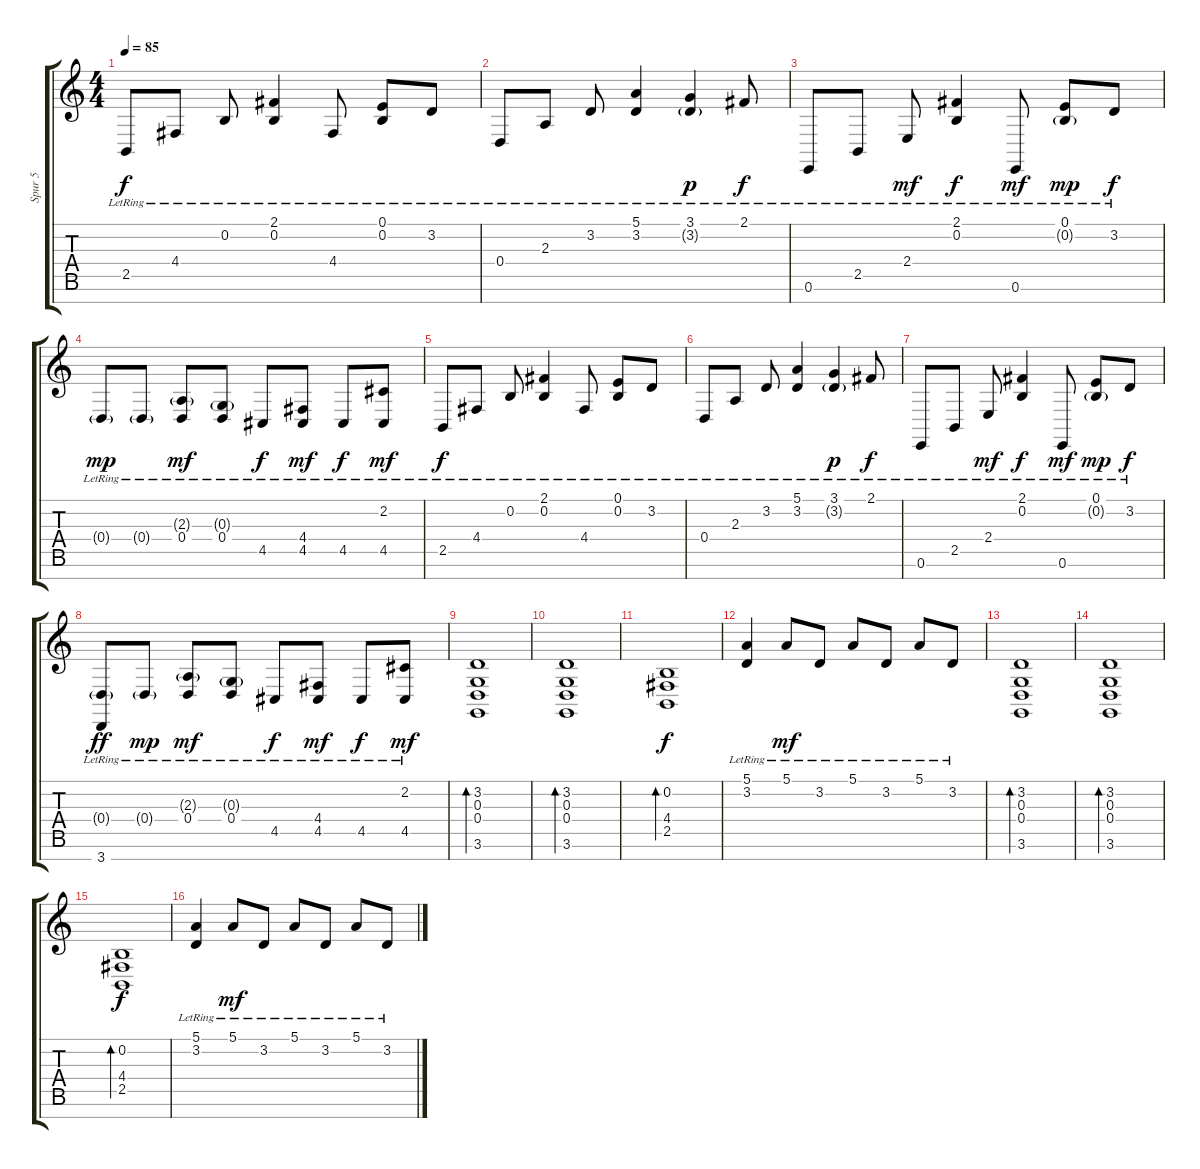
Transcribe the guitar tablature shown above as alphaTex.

\track ("Spur 5" "Spur 5") {instrument brightacousticpiano}
\staff {score tabs}
\tuning (E4 B3 G3 D3 A2 E2 B1) {hide}
\ts (4 4)
\tempo 85
\clef g2
\ks c
2.5{lr}.8{dy f} 4.4{lr}.8 0.2{lr}.8 (2.1{lr} 0.2{lr}).4 4.4{lr}.8 (0.1{lr} 0.2{lr}).8 3.2{lr}.8 |
0.4{lr}.8 2.3{lr}.8 3.2{lr}.8 (5.1{lr} 3.2{lr}).4 (3.1{lr} 3.2{g lr}).4{dy p} 2.1{lr}.8{dy f} |
0.6{lr}.8 2.5{lr}.8 2.4{lr}.8{dy mf} (2.1{lr} 0.2{lr}).4{dy f} 0.6{lr}.8{dy mf} (0.1{lr} 0.2{g lr}).8{dy mp} 3.2{lr}.8{dy f} |
0.4{g lr}.8{dy mp} 0.4{g lr}.8 (2.3{g lr} 0.4{lr}).8{dy mf} (0.3{g lr} 0.4{lr}).8 4.5{lr}.8{dy f} (4.4{lr} 4.5{lr}).8{dy mf} 4.5{lr}.8{dy f} (2.2{lr} 4.5{lr}).8{dy mf} |
2.5{lr}.8{dy f} 4.4{lr}.8 0.2{lr}.8 (2.1{lr} 0.2{lr}).4 4.4{lr}.8 (0.1{lr} 0.2{lr}).8 3.2{lr}.8 |
0.4{lr}.8 2.3{lr}.8 3.2{lr}.8 (5.1{lr} 3.2{lr}).4 (3.1{lr} 3.2{g lr}).4{dy p} 2.1{lr}.8{dy f} |
0.6{lr}.8 2.5{lr}.8 2.4{lr}.8{dy mf} (2.1{lr} 0.2{lr}).4{dy f} 0.6{lr}.8{dy mf} (0.1{lr} 0.2{g lr}).8{dy mp} 3.2{lr}.8{dy f} |
(0.4{g lr} 3.7{lr}).8{dy ff} 0.4{g lr}.8{dy mp} (2.3{g lr} 0.4{lr}).8{dy mf} (0.3{g lr} 0.4{lr}).8 4.5{lr}.8{dy f} (4.4{lr} 4.5{lr}).8{dy mf} 4.5{lr}.8{dy f} (2.2{lr} 4.5{lr}).8{dy mf} |
(3.2 0.3 0.4 3.6).1{bd 120} |
(3.2 0.3 0.4 3.6).1{bd 120} |
(0.2 4.4 2.5).1{bd 120 dy f} |
(5.1{lr} 3.2{lr}).4 5.1{lr}.8{dy mf} 3.2{lr}.8 5.1{lr}.8 3.2{lr}.8 5.1{lr}.8 3.2{lr}.8 |
(3.2 0.3 0.4 3.6).1{bd 120} |
(3.2 0.3 0.4 3.6).1{bd 120} |
(0.2 4.4 2.5).1{bd 120 dy f} |
(5.1{lr} 3.2{lr}).4 5.1{lr}.8{dy mf} 3.2{lr}.8 5.1{lr}.8 3.2{lr}.8 5.1{lr}.8 3.2{lr}.8
